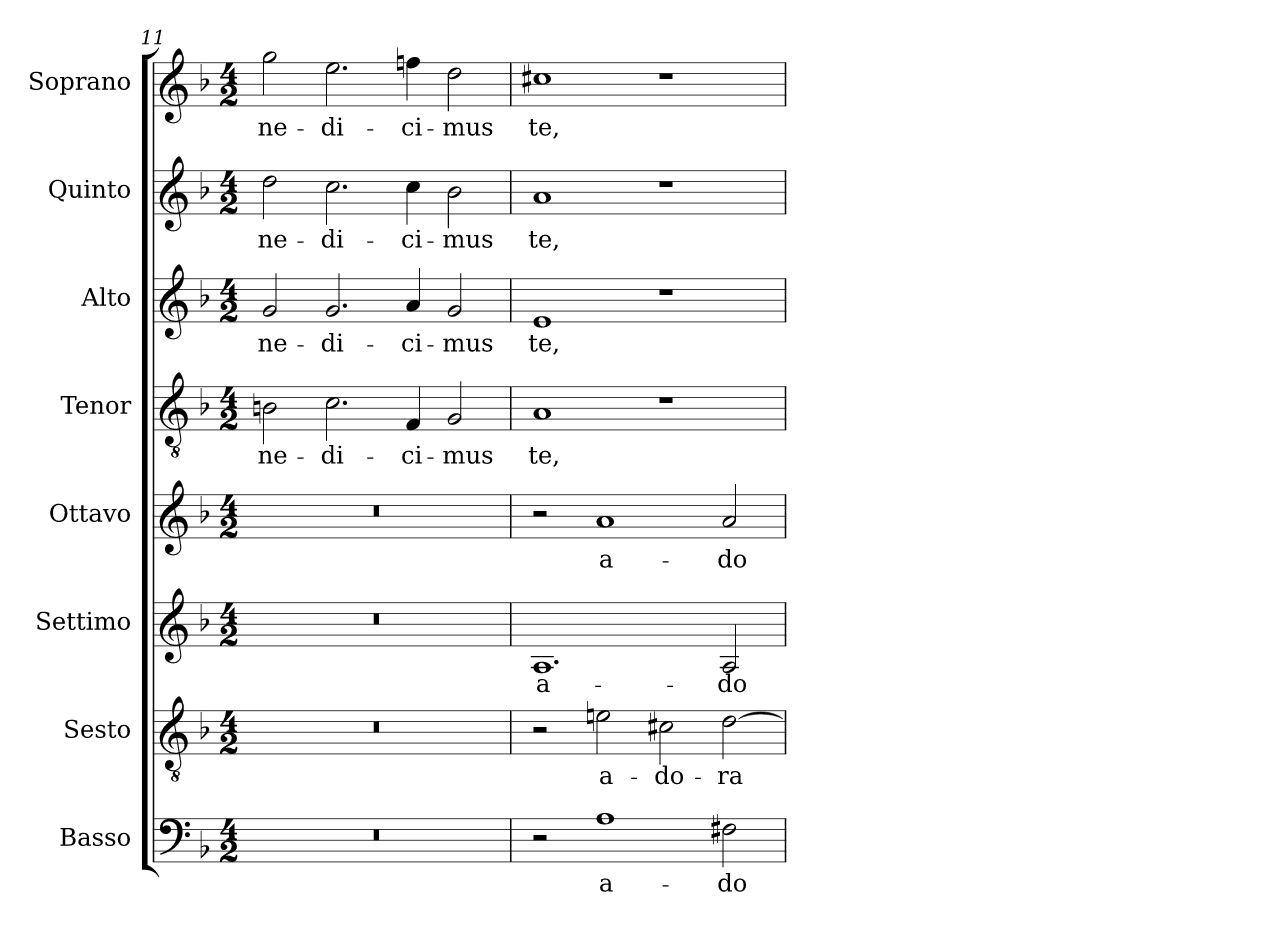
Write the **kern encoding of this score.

**kern	**text	**kern	**text	**kern	**text	**kern	**text	**kern	**text	**kern	**text	**kern	**text	**kern	**text
*part8	*part8	*part7	*part7	*part6	*part6	*part5	*part5	*part4	*part4	*part3	*part3	*part2	*part2	*part1	*part1
*staff8	*staff8	*staff7	*staff7	*staff6	*staff6	*staff5	*staff5	*staff4	*staff4	*staff3	*staff3	*staff2	*staff2	*staff1	*staff1
*I"Basso	*	*I"Sesto	*	*I"Settimo	*	*I"Ottavo	*	*I"Tenor	*	*I"Alto	*	*I"Quinto	*	*I"Soprano	*
*I'B.	*	*I'Ss.	*	*I'St.	*	*I'Ot.	*	*I'T.	*	*I'A.	*	*I'Q.	*	*I'S.	*
!!LO:PB:g=z
*clefF4	*	*clefGv2	*	*clefG2	*	*clefG2	*	*clefGv2	*	*clefG2	*	*clefG2	*	*clefG2	*
*	*	*ITrd7c12	*	*	*	*	*	*ITrd7c12	*	*	*	*	*	*	*
*k[b-]	*	*k[b-]	*	*k[b-]	*	*k[b-]	*	*k[b-]	*	*k[b-]	*	*k[b-]	*	*k[b-]	*
*F:	*	*F:	*	*F:	*	*F:	*	*F:	*	*F:	*	*F:	*	*F:	*
*M4/2	*	*M4/2	*	*M4/2	*	*M4/2	*	*M4/2	*	*M4/2	*	*M4/2	*	*M4/2	*
=11	=11	=11	=11	=11	=11	=11	=11	=11	=11	=11	=11	=11	=11	=11	=11
!LO:N:vis=1	!	!LO:N:vis=1	!	!LO:N:vis=1	!	!LO:N:vis=1	!	!	!	!	!	!	!	!	!
!	!	!	!	!	!	!	!	!	!LO:LY:b:color=#000000	!	!	!	!	!	!
!	!	!	!	!	!	!	!	!	!	!	!LO:LY:b:color=#000000	!	!	!	!
!	!	!	!	!	!	!	!	!	!	!	!	!	!LO:LY:b:color=#000000	!	!
!	!	!	!	!	!	!	!	!	!	!	!	!	!	!	!LO:LY:b:color=#000000
0r	.	0r	.	0r	.	0r	.	2BBni\	-ne-	2gi/	-ne-	2ddi\	-ne-	2ggi\	-ne-
!	!	!	!	!	!	!	!	!	!LO:LY:b:color=#000000	!	!	!	!	!	!
!	!	!	!	!	!	!	!	!	!	!	!LO:LY:b:color=#000000	!	!	!	!
!	!	!	!	!	!	!	!	!	!	!	!	!	!LO:LY:b:color=#000000	!	!
!	!	!	!	!	!	!	!	!	!	!	!	!	!	!	!LO:LY:b:color=#000000
.	.	.	.	.	.	.	.	2.Ci\	-di-	2.gi/	-di-	2.cci\	-di-	2.eei\	-di-
!	!	!	!	!	!	!	!	!	!LO:LY:b:color=#000000	!	!	!	!	!	!
!	!	!	!	!	!	!	!	!	!	!	!LO:LY:b:color=#000000	!	!	!	!
!	!	!	!	!	!	!	!	!	!	!	!	!	!LO:LY:b:color=#000000	!	!
!	!	!	!	!	!	!	!	!	!	!	!	!	!	!	!LO:LY:b:color=#000000
.	.	.	.	.	.	.	.	4FFi/	-ci-	4ai/	-ci-	4cci\	-ci-	4ffni\	-ci-
!	!	!	!	!	!	!	!	!	!LO:LY:b:color=#000000	!	!	!	!	!	!
!	!	!	!	!	!	!	!	!	!	!	!LO:LY:b:color=#000000	!	!	!	!
!	!	!	!	!	!	!	!	!	!	!	!	!	!LO:LY:b:color=#000000	!	!
!	!	!	!	!	!	!	!	!	!	!	!	!	!	!	!LO:LY:b:color=#000000
.	.	.	.	.	.	.	.	2GGi/	-mus	2gi/	-mus	2b-i\	-mus	2ddi\	-mus
=12	=12	=12	=12	=12	=12	=12	=12	=12	=12	=12	=12	=12	=12	=12	=12
!	!	!	!	!	!LO:LY:b:color=#000000	!	!	!	!	!	!	!	!	!	!
!	!	!	!	!	!	!	!	!	!LO:LY:b:color=#000000	!	!	!	!	!	!
!	!	!	!	!	!	!	!	!	!	!	!LO:LY:b:color=#000000	!	!	!	!
!	!	!	!	!	!	!	!	!	!	!	!	!	!LO:LY:b:color=#000000	!	!
!	!	!	!	!	!	!	!	!	!	!	!	!	!	!	!LO:LY:b:color=#000000
2r	.	2r	.	1.Ai	a-	2r	.	1AAi	te,	1ei	te,	1ai	te,	1cc#Xi	te,
!	!LO:LY:b:color=#000000	!	!	!	!	!	!	!	!	!	!	!	!	!	!
!	!	!	!LO:LY:b:color=#000000	!	!	!	!	!	!	!	!	!	!	!	!
!	!	!	!	!	!	!	!LO:LY:b:color=#000000	!	!	!	!	!	!	!	!
1Ai	a-	2Eni\	a-	.	.	1ai	a-	.	.	.	.	.	.	.	.
!	!	!	!LO:LY:b:color=#000000	!	!	!	!	!	!	!	!	!	!	!	!
.	.	2C#Xi\	-do-	.	.	.	.	1r	.	1r	.	1r	.	1r	.
!	!LO:LY:b:color=#000000	!	!	!	!	!	!	!	!	!	!	!	!	!	!
!	!	!	!LO:LY:b:color=#000000	!	!	!	!	!	!	!	!	!	!	!	!
!	!	!	!	!	!LO:LY:b:color=#000000	!	!	!	!	!	!	!	!	!	!
!	!	!	!	!	!	!	!LO:LY:b:color=#000000	!	!	!	!	!	!	!	!
2F#Xi\	-do-	[2Di\	-ra-	2Ai/	-do-	2ai/	-do-	.	.	.	.	.	.	.	.
=	=	=	=	=	=	=	=	=	=	=	=	=	=	=	=
*-	*-	*-	*-	*-	*-	*-	*-	*-	*-	*-	*-	*-	*-	*-	*-
